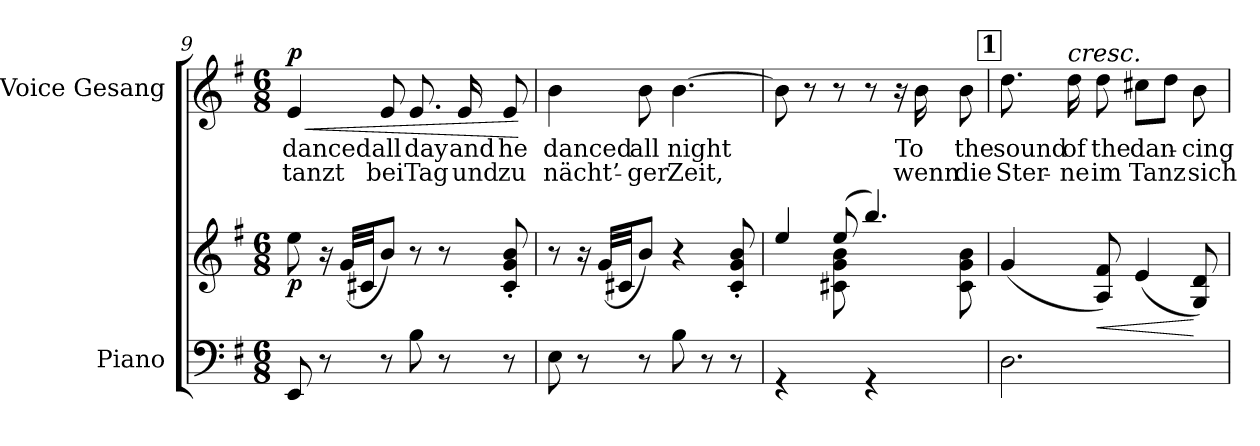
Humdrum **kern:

**kern	**kern	**dynam	**kern	**text	**text	**dynam
*part2	*part2	*part2	*part1	*part1	*part1	*part1
*staff3	*staff2	*staff2/3	*staff1	*staff1	*staff1	*staff1
*I"Piano	*	*	*I"Voice Gesang	*	*	*
*I'Pno	*	*	*	*	*	*
!!LO:LB:g=z
*clefF4	*clefG2	*	*clefG2	*	*	*
*k[f#]	*k[f#]	*	*k[f#]	*	*	*
*M6/8	*M6/8	*	*M6/8	*	*	*
=9	=9	=9	=9	=9	=9	=9
!	!	!LO:DY:b	!	!LO:LY:b	!LO:LY:b	!LO:HP:b
!	!	!	!	!	!	!LO:DY:n=1:a
8EE/	8ee\	p	4e/	danced	tanzt	< p
8r	16r	.	.	.	.	.
.	(<32g/LLL	.	.	.	.	.
.	32c#X/JJ	.	.	.	.	.
!	!	!	!	!LO:LY:b	!LO:LY:b	!
8r	8b/J)	.	8e/	all	bei	.
!	!	!	!	!LO:LY:b	!LO:LY:b	!
8B\	8r	.	8.e/	day	Tag	.
8r	8r	.	.	.	.	.
!	!	!	!	!LO:LY:b	!LO:LY:b	!
.	.	.	16e/	and	und	.
!	!	!	!	!LO:LY:b	!LO:LY:b	!
8r	8c#/' 8g/' 8b/'	.	8e/	he	zu	.
.	.	.	.	.	.	[
=10	=10	=10	=10	=10	=10	=10
!	!	!	!	!LO:LY:b	!LO:LY:b	!
8E\	8r	.	4b\	danced	nächt’-	.
8r	16r	.	.	.	.	.
.	(<32g/LLL	.	.	.	.	.
.	32c#X/JJ	.	.	.	.	.
!	!	!	!	!LO:LY:b	!LO:LY:b	!
8r	8b/J)	.	8b\	all	-ger	.
!	!	!	!	!LO:LY:b	!LO:LY:b	!
8B\	4r	.	[4.b\	night	Zeit,	.
8r	.	.	.	.	.	.
8r	8c#/' 8g/' 8b/'	.	.	.	.	.
=11	=11	=11	=11	=11	=11	=11
*	*^	*	*	*	*	*
4rGG	4ee/	4ryy	.	8b\]	.	.	.
.	.	.	.	8r	.	.	.
8ryy	(>8ee/	8c#X\ 8g\ 8b\	.	8r	.	.	.
4rGG	4.bb/)	4ryy	.	8r	.	.	.
.	.	.	.	16r	.	.	.
!	!	!	!	!	!LO:LY:b	!LO:LY:b	!
.	.	.	.	16b\	To	wenn	.
!	!	!	!	!	!LO:LY:b	!LO:LY:b	!
8ryy	.	8c#\ 8g\ 8b\	.	8b\	the	die	.
!!LO:REH:place=s1:a:B:fs=14:t=1
=12	=12	=12	=12	=12	=12	=12	=12
!	!	!	!	!	!LO:LY:b	!LO:LY:b	!
*	*v	*v	*	*	*	*	*
2.D\	(>4g/	.	8.dd\	sound	Ster-	.
!	!	!	!LO:TX:a:i:t=cresc.	!	!	!
!	!	!	!	!LO:LY:b	!LO:LY:b	!
.	.	.	16dd\	of	-ne	.
!	!	!LO:HP:b	!	!LO:LY:b	!LO:LY:b	!
.	8A/ 8f#/)	<	8dd\	the	im	.
!	!	!	!	!LO:LY:b	!LO:LY:b	!
.	(>4e/	.	8cc#X\L	dan-	Tanz	.
.	.	.	8dd\J	.	.	.
!	!	!	!	!LO:LY:b	!LO:LY:b	!
.	8G/ 8d/)	[	8b\	-cing	sich	.
=	=	=	=	=	=	=
*-	*-	*-	*-	*-	*-	*-
